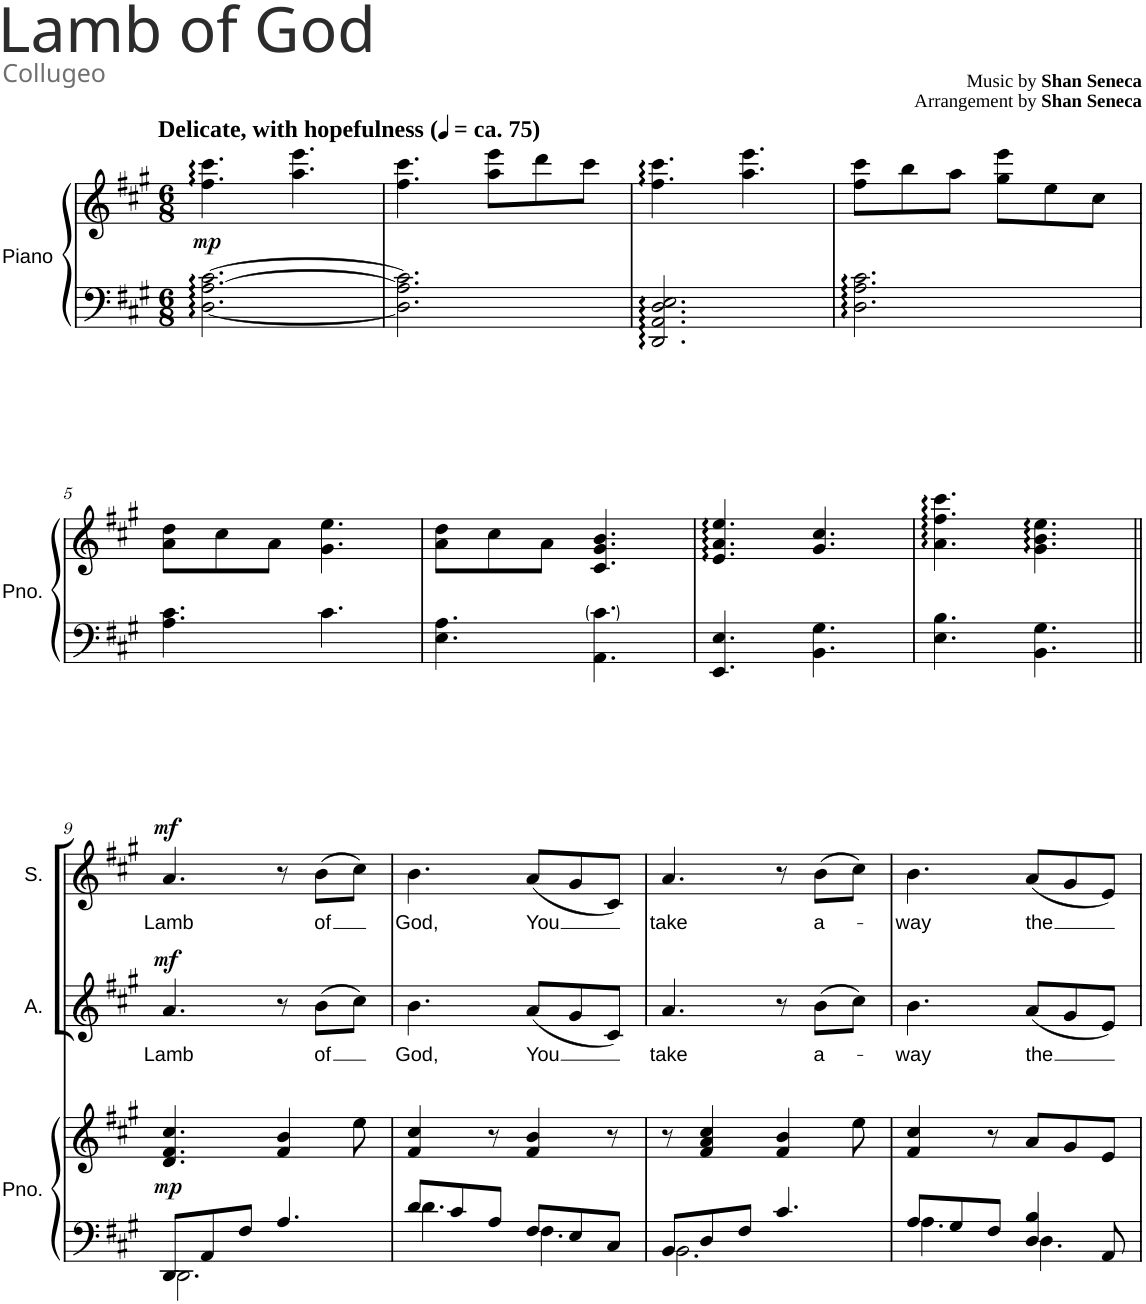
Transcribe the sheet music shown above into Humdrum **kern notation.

**kern	**kern	**dynam	**kern	**kern	**kern	**text	**dynam	**kern	**text	**dynam
*part5	*part5	*part5	*part4	*part3	*part2	*part2	*part2	*part1	*part1	*part1
*staff6	*staff5	*staff5/6	*staff4	*staff3	*staff2	*staff2	*staff2	*staff1	*staff1	*staff1
*I"Piano	*	*	*I"Bass	*I"Tenor	*I"Alto	*	*	*I"Soprano	*	*
*I'Pno.	*	*	*I'B.	*I'T.	*I'A.	*	*	*I'S.	*	*
*clefF4	*clefG2	*	*clefF4	*clefGv2	*clefG2	*	*	*clefG2	*	*
*k[f#c#g#]	*k[f#c#g#]	*	*k[f#c#g#]	*k[f#c#g#]	*k[f#c#g#]	*	*	*k[f#c#g#]	*	*
*M6/8	*M6/8	*	*M6/8	*M6/8	*M6/8	*	*	*M6/8	*	*
=1	=1	=1	=1	=1	=1	=1	=1	=1	=1	=1
!	!	!	!	!	!	!	!	!LO:TX:a:B:t=Delicate, with hopefulness (	!	!
!	!	!	!	!	!	!	!	!LO:TX:a:B:t=ca. 75)	!	!
!	!LO:TX:a:B:t=Delicate, with hopefulness (	!	!	!	!	!	!	!	!	!
!	!LO:TX:a:B:t=ca. 75)	!	!	!	!	!	!	!	!	!
!	!	!LO:DY:b	!	!	!	!	!	!	!	!
[2.D\ [2.A\ [2.c#\	4.ff#\ 4.ccc#\	mp	2.r	2.r	2.r	.	.	2.r	.	.
.	4.aa\ 4.eee\	.	.	.	.	.	.	.	.	.
=2	=2	=2	=2	=2	=2	=2	=2	=2	=2	=2
2.D\] 2.A\] 2.c#\]	4.ff#\ 4.ccc#\	.	2.r	2.r	2.r	.	.	2.r	.	.
.	8aa\ 8eee\L	.	.	.	.	.	.	.	.	.
.	8ddd\	.	.	.	.	.	.	.	.	.
.	8ccc#\J	.	.	.	.	.	.	.	.	.
=3	=3	=3	=3	=3	=3	=3	=3	=3	=3	=3
2.DD/ 2.AA/ 2.D/ 2.E/	4.ff#\ 4.ccc#\	.	2.r	2.r	2.r	.	.	2.r	.	.
.	4.aa\ 4.eee\	.	.	.	.	.	.	.	.	.
=4	=4	=4	=4	=4	=4	=4	=4	=4	=4	=4
2.D\ 2.A\ 2.c#\	8ff#\ 8ccc#\L	.	2.r	2.r	2.r	.	.	2.r	.	.
.	8bb\	.	.	.	.	.	.	.	.	.
.	8aa\J	.	.	.	.	.	.	.	.	.
.	8gg#\ 8eee\L	.	.	.	.	.	.	.	.	.
.	8ee\	.	.	.	.	.	.	.	.	.
.	8cc#\J	.	.	.	.	.	.	.	.	.
!!LO:LB:g=z
=5	=5	=5	=5	=5	=5	=5	=5	=5	=5	=5
4.A\ 4.c#\	8a\ 8dd\L	.	2.r	2.r	2.r	.	.	2.r	.	.
.	8cc#\	.	.	.	.	.	.	.	.	.
.	8a\J	.	.	.	.	.	.	.	.	.
4.c#\	4.g#\ 4.ee\	.	.	.	.	.	.	.	.	.
=6	=6	=6	=6	=6	=6	=6	=6	=6	=6	=6
4.E\ 4.A\	8a\ 8dd\L	.	2.r	2.r	2.r	.	.	2.r	.	.
.	8cc#\	.	.	.	.	.	.	.	.	.
.	8a\J	.	.	.	.	.	.	.	.	.
4.AA\ 4.c#\	4.c#/ 4.g#/ 4.b/	.	.	.	.	.	.	.	.	.
=7	=7	=7	=7	=7	=7	=7	=7	=7	=7	=7
4.EE/ 4.E/	4.e/ 4.a/ 4.ee/	.	2.r	2.r	2.r	.	.	2.r	.	.
4.BB\ 4.G#\	4.g#/ 4.cc#/	.	.	.	.	.	.	.	.	.
=8	=8	=8	=8	=8	=8	=8	=8	=8	=8	=8
4.E\ 4.B\	4.a\ 4.ff#\ 4.ccc#\	.	2.r	2.r	2.r	.	.	2.r	.	.
4.BB\ 4.G#\	4.g#\ 4.b\ 4.ee\	.	.	.	.	.	.	.	.	.
!!LO:LB:g=z
=9||	=9||	=9||	=9||	=9||	=9||	=9||	=9||	=9||	=9||	=9||
*^	*	*	*	*	*	*	*	*	*	*
!	!	!	!LO:DY:b	!	!	!	!LO:LY:b	!LO:DY:a	!	!LO:LY:b	!LO:DY:a
8DD/L	2.DD\	4.d/ 4.f#/ 4.cc#/	mp	2.r	2.r	4.a/	Lamb	mf	4.a/	Lamb	mf
8AA/	.	.	.	.	.	.	.	.	.	.	.
8F#/J	.	.	.	.	.	.	.	.	.	.	.
4.A/	.	4f#/ 4b/	.	.	.	8r	.	.	8r	.	.
!	!	!	!	!	!	!	!LO:LY:b	!	!	!LO:LY:b	!
.	.	.	.	.	.	(8b\L	of	.	(8b\L	of	.
.	.	8ee\	.	.	.	8cc#\J)	.	.	8cc#\J)	.	.
=10	=10	=10	=10	=10	=10	=10	=10	=10	=10	=10	=10
!	!	!	!	!	!	!	!LO:LY:b	!	!	!LO:LY:b	!
8d/L	4.d\	4f#/ 4cc#/	.	2.r	2.r	4.b\	God,	.	4.b\	God,	.
8c#/	.	.	.	.	.	.	.	.	.	.	.
8A/J	.	8r	.	.	.	.	.	.	.	.	.
!	!	!	!	!	!	!	!LO:LY:b	!	!	!LO:LY:b	!
8F#/L	4.F#\	4f#/ 4b/	.	.	.	(8a/L	You	.	(8a/L	You	.
8E/	.	.	.	.	.	8g#/	.	.	8g#/	.	.
8C#/J	.	8r	.	.	.	8c#/J)	.	.	8c#/J)	.	.
=11	=11	=11	=11	=11	=11	=11	=11	=11	=11	=11	=11
!	!	!	!	!	!	!	!LO:LY:b	!	!	!LO:LY:b	!
8BB/L	2.BB\	8r	.	2.r	2.r	4.a/	take	.	4.a/	take	.
8D/	.	4f#/ 4a/ 4cc#/	.	.	.	.	.	.	.	.	.
8F#/J	.	.	.	.	.	.	.	.	.	.	.
4.c#/	.	4f#/ 4b/	.	.	.	8r	.	.	8r	.	.
!	!	!	!	!	!	!	!LO:LY:b	!	!	!LO:LY:b	!
.	.	.	.	.	.	(8b\L	a-	.	(8b\L	a-	.
.	.	8ee\	.	.	.	8cc#\J)	.	.	8cc#\J)	.	.
=12	=12	=12	=12	=12	=12	=12	=12	=12	=12	=12	=12
!	!	!	!	!	!	!	!LO:LY:b	!	!	!LO:LY:b	!
8A/L	4.A\	4f#/ 4cc#/	.	2.r	2.r	4.b\	-way	.	4.b\	-way	.
8G#/	.	.	.	.	.	.	.	.	.	.	.
8F#/J	.	8r	.	.	.	.	.	.	.	.	.
!	!	!	!	!	!	!	!LO:LY:b	!	!	!LO:LY:b	!
4D/ 4B/	4.D\	8a/L	.	.	.	(8a/L	the	.	(8a/L	the	.
.	.	8g#/	.	.	.	8g#/	.	.	8g#/	.	.
8AA/	.	8e/J	.	.	.	8e/J)	.	.	8e/J)	.	.
*v	*v	*	*	*	*	*	*	*	*	*	*
=	=	=	=	=	=	=	=	=	=	=
*-	*-	*-	*-	*-	*-	*-	*-	*-	*-	*-
